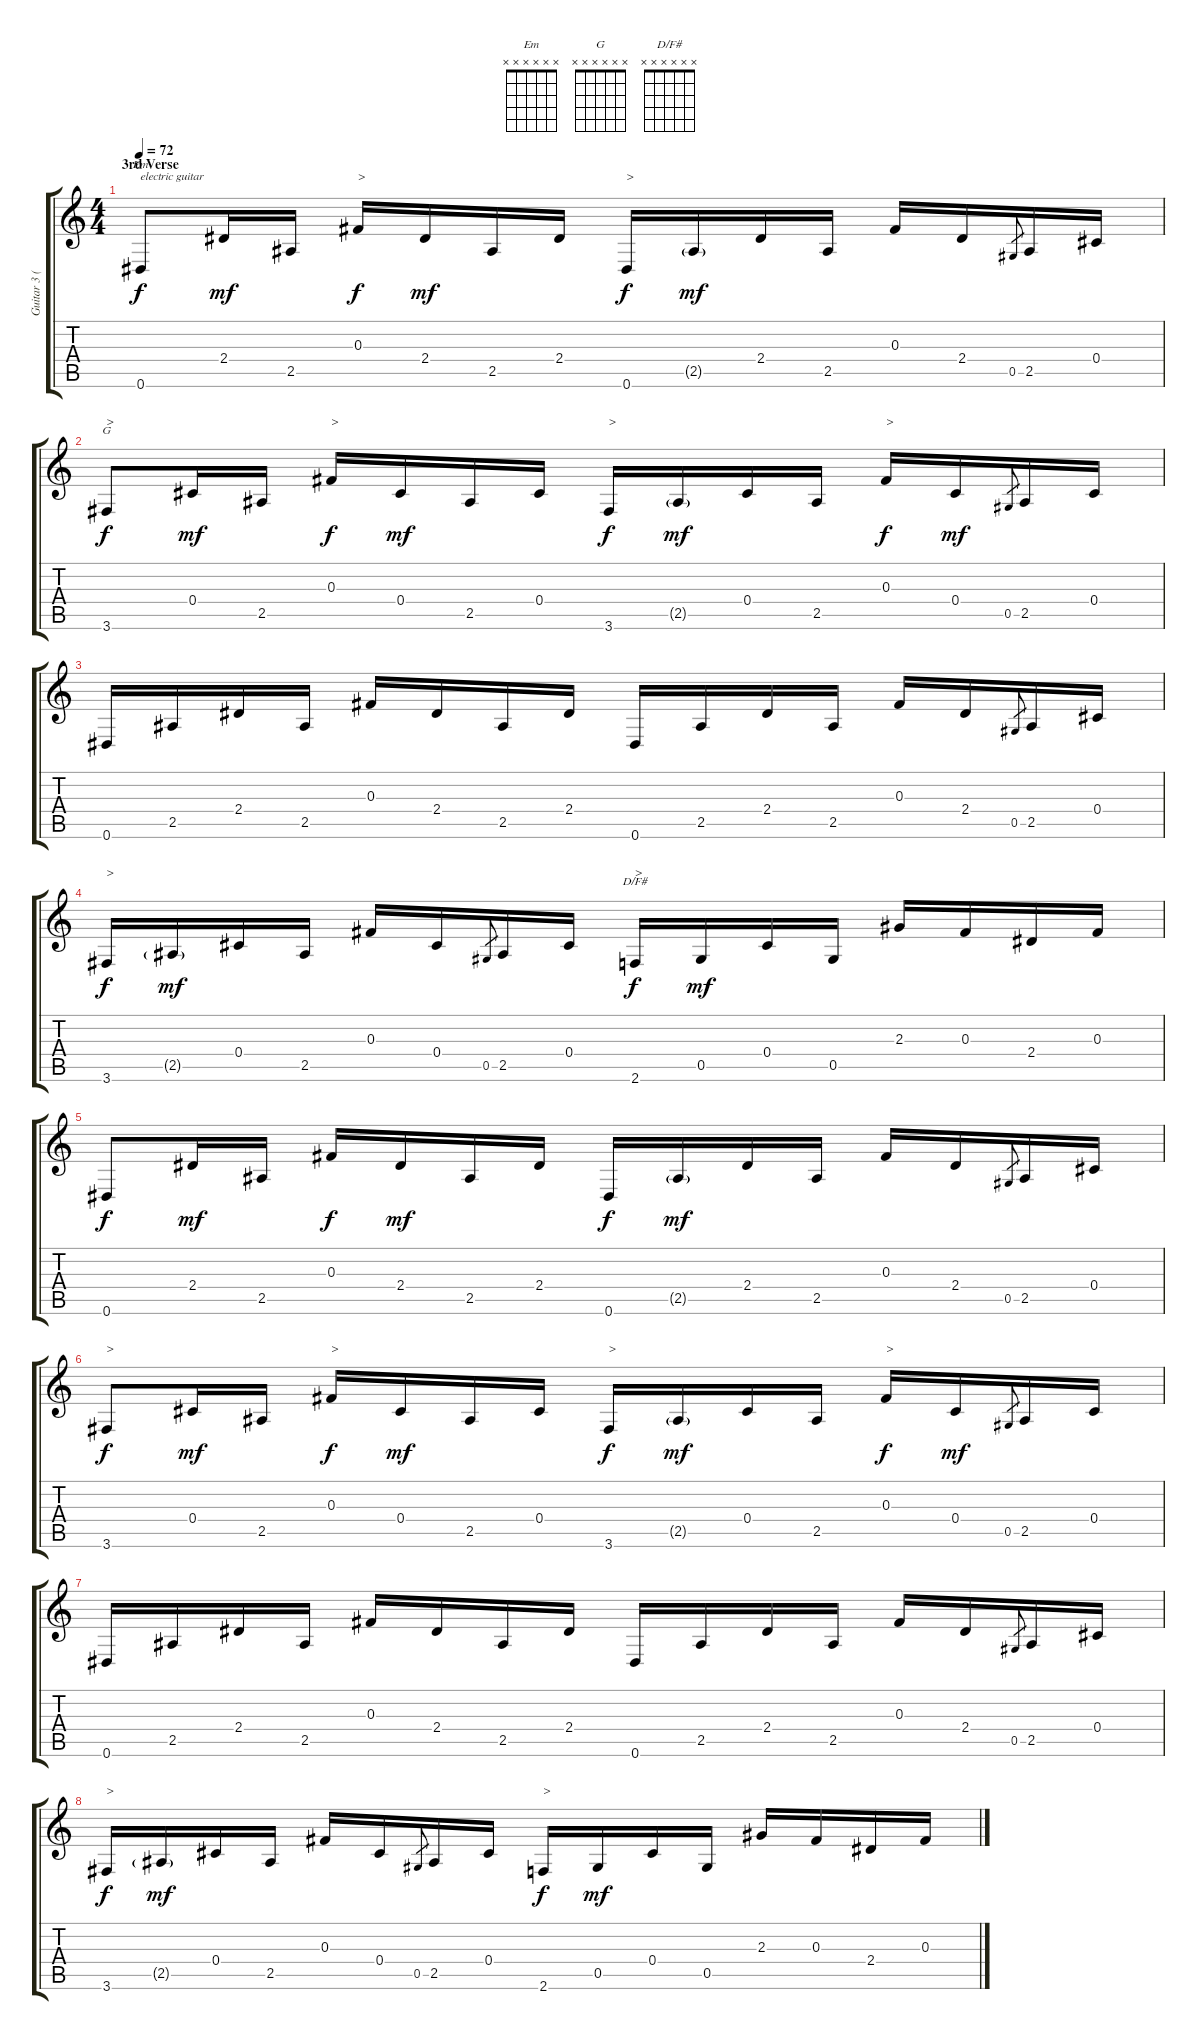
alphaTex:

\track ("Guitar 3 (Slash)" "Guitar 3 (") {instrument acousticguitarsteel}
\staff {score tabs}
\tuning (Eb4 Bb3 Gb3 Db3 Ab2 Eb2) {hide}
\chord ("Em" x x x x x x)
\chord ("G" x x x x x x)
\chord ("D/F#" x x x x x x)
\ts (4 4)
\section ("" "3rd Verse")
\tempo 72
\clef g2
\ks c
0.6.8{ch "Em" txt "electric guitar" dy f instrument electricguitarjazz} 2.4.16{dy mf} 2.5.16 0.3.16{txt ">" dy f} 2.4.16{dy mf} 2.5.16 2.4.16 0.6.16{txt ">" dy f} 2.5{g}.16{dy mf} 2.4.16 2.5.16 0.3.16 2.4.16 0.5.8{gr} 2.5.16 0.4.16 |
3.6.8{ch "G" txt ">" dy f} 0.4.16{dy mf} 2.5.16 0.3.16{txt ">" dy f} 0.4.16{dy mf} 2.5.16 0.4.16 3.6.16{txt ">" dy f} 2.5{g}.16{dy mf} 0.4.16 2.5.16 0.3.16{txt ">" dy f} 0.4.16{dy mf} 0.5.8{gr} 2.5.16 0.4.16 |
0.6.16 2.5.16 2.4.16 2.5.16 0.3.16 2.4.16 2.5.16 2.4.16 0.6.16 2.5.16 2.4.16 2.5.16 0.3.16 2.4.16 0.5.8{gr} 2.5.16 0.4.16 |
3.6.16{txt ">" dy f} 2.5{g}.16{dy mf} 0.4.16 2.5.16 0.3.16 0.4.16 0.5.8{gr} 2.5.16 0.4.16 2.6.16{ch "D/F#" txt ">" dy f} 0.5.16{dy mf} 0.4.16 0.5.16 2.3.16 0.3.16 2.4.16 0.3.16 |
0.6.8{dy f} 2.4.16{dy mf} 2.5.16 0.3.16{dy f} 2.4.16{dy mf} 2.5.16 2.4.16 0.6.16{dy f} 2.5{g}.16{dy mf} 2.4.16 2.5.16 0.3.16 2.4.16 0.5.8{gr} 2.5.16 0.4.16 |
3.6.8{txt ">" dy f} 0.4.16{dy mf} 2.5.16 0.3.16{txt ">" dy f} 0.4.16{dy mf} 2.5.16 0.4.16 3.6.16{txt ">" dy f} 2.5{g}.16{dy mf} 0.4.16 2.5.16 0.3.16{txt ">" dy f} 0.4.16{dy mf} 0.5.8{gr} 2.5.16 0.4.16 |
0.6.16 2.5.16 2.4.16 2.5.16 0.3.16 2.4.16 2.5.16 2.4.16 0.6.16 2.5.16 2.4.16 2.5.16 0.3.16 2.4.16 0.5.8{gr} 2.5.16 0.4.16 |
3.6.16{txt ">" dy f} 2.5{g}.16{dy mf} 0.4.16 2.5.16 0.3.16 0.4.16 0.5.8{gr} 2.5.16 0.4.16 2.6.16{txt ">" dy f} 0.5.16{dy mf} 0.4.16 0.5.16 2.3.16 0.3.16 2.4.16 0.3.16
